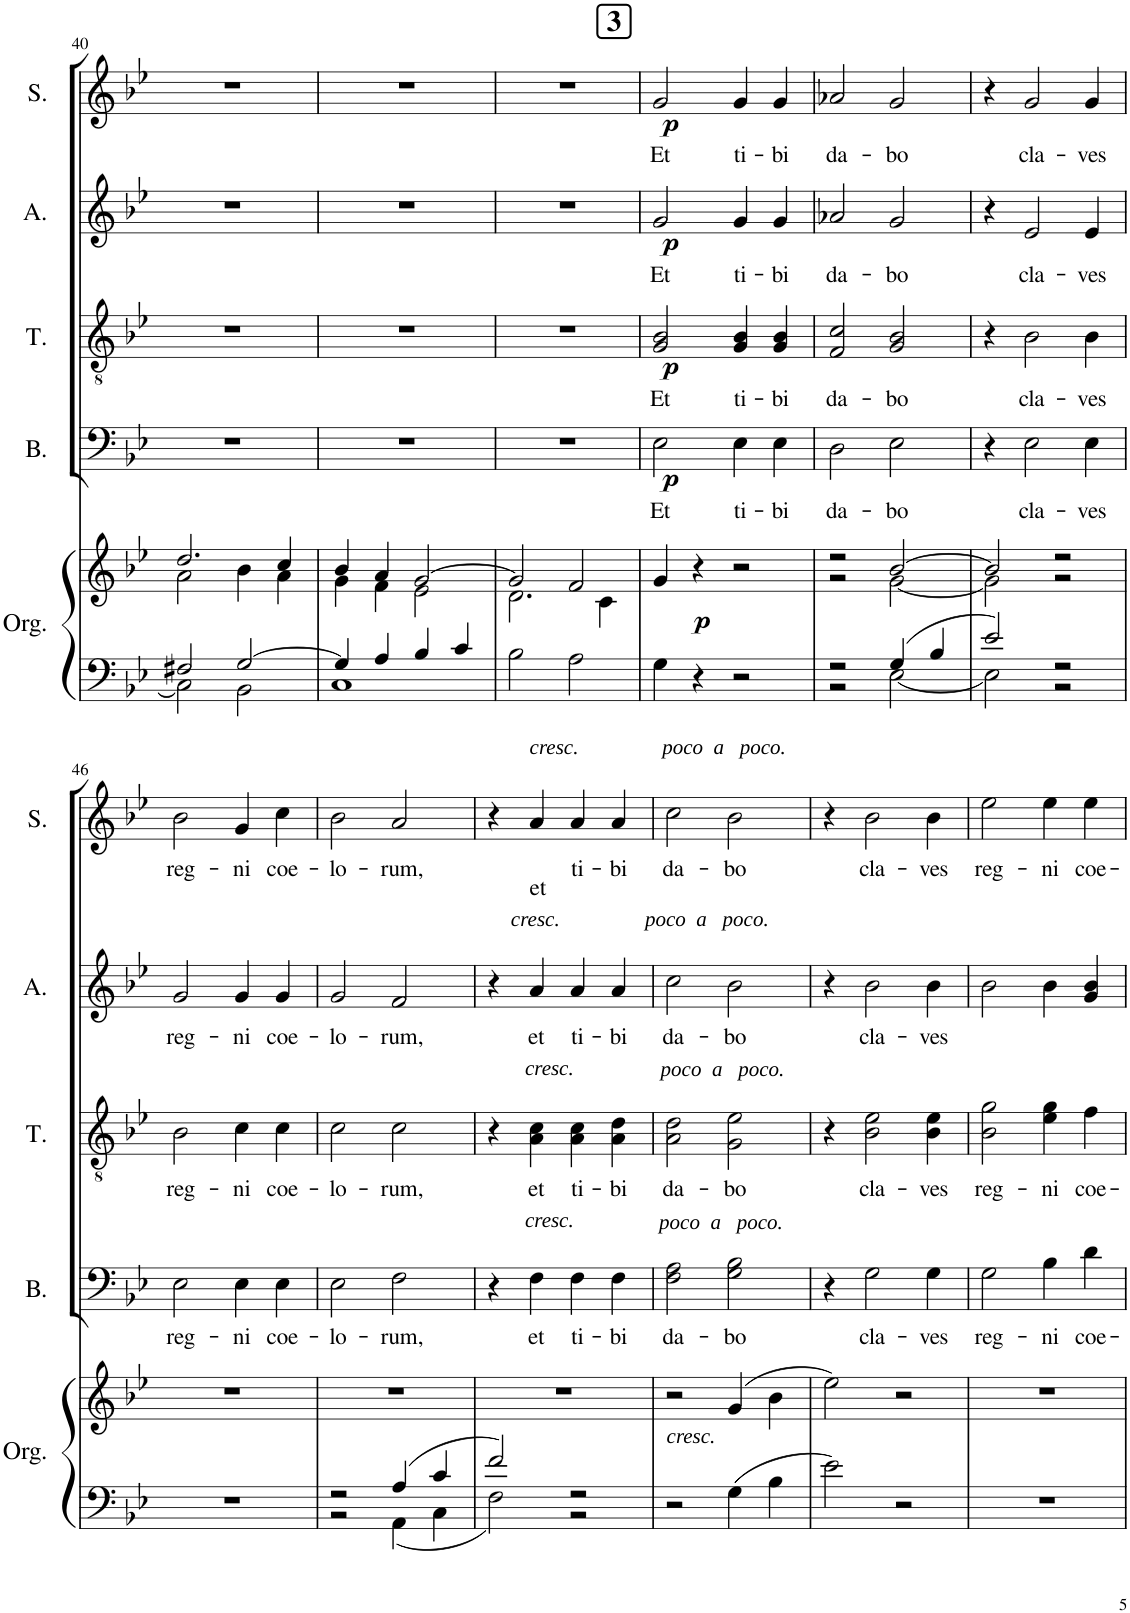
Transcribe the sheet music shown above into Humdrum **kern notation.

**kern	**kern	**dynam	**kern	**text	**dynam	**kern	**text	**dynam	**kern	**text	**dynam	**kern	**text	**dynam
*part5	*part5	*part5	*part4	*part4	*part4	*part3	*part3	*part3	*part2	*part2	*part2	*part1	*part1	*part1
*staff6	*staff5	*staff5/6	*staff4	*staff4	*staff4	*staff3	*staff3	*staff3	*staff2	*staff2	*staff2	*staff1	*staff1	*staff1
*I"Orgue	*	*	*I"Bass	*	*	*I"Tenor	*	*	*I"Alto	*	*	*I"Soprano	*	*
*I'Org.	*	*	*I'B.	*	*	*I'T.	*	*	*I'A.	*	*	*I'S.	*	*
!!LO:PB:g=z
*clefF4	*clefG2	*	*clefF4	*	*	*clefGv2	*	*	*clefG2	*	*	*clefG2	*	*
*k[b-e-]	*k[b-e-]	*	*k[b-e-]	*	*	*k[b-e-]	*	*	*k[b-e-]	*	*	*k[b-e-]	*	*
*M4/4	*M4/4	*	*M4/4	*	*	*M4/4	*	*	*M4/4	*	*	*M4/4	*	*
*met(c)	*met(c)	*	*met(c)	*	*	*met(c)	*	*	*met(c)	*	*	*met(c)	*	*
=40	=40	=40	=40	=40	=40	=40	=40	=40	=40	=40	=40	=40	=40	=40
*^	*^	*	*	*	*	*	*	*	*	*	*	*	*	*
2F#X/	2C\]	2.dd/	2a\	.	1r	.	.	1r	.	.	1r	.	.	1r	.	.
[2G/	2BB-\	.	4b-\	.	.	.	.	.	.	.	.	.	.	.	.	.
.	.	4cc/	4a\	.	.	.	.	.	.	.	.	.	.	.	.	.
=41	=41	=41	=41	=41	=41	=41	=41	=41	=41	=41	=41	=41	=41	=41	=41	=41
4G/]	1C	4b-/	4g\	.	1r	.	.	1r	.	.	1r	.	.	1r	.	.
4A/	.	4a/	4f\	.	.	.	.	.	.	.	.	.	.	.	.	.
4B-/	.	[2g/	2e-\	.	.	.	.	.	.	.	.	.	.	.	.	.
4c/	.	.	.	.	.	.	.	.	.	.	.	.	.	.	.	.
*v	*v	*	*	*	*	*	*	*	*	*	*	*	*	*	*	*
=42	=42	=42	=42	=42	=42	=42	=42	=42	=42	=42	=42	=42	=42	=42	=42
2B-\	2g/]	2.d\	.	1r	.	.	1r	.	.	1r	.	.	1r	.	.
2A\	2f/	.	.	.	.	.	.	.	.	.	.	.	.	.	.
.	.	4c\	.	.	.	.	.	.	.	.	.	.	.	.	.
!!LO:REH:place=s1:a:B:cj:fs=14:t=3
=43	=43	=43	=43	=43	=43	=43	=43	=43	=43	=43	=43	=43	=43	=43	=43
!	!	!	!	!	!LO:LY:b	!LO:DY:b	!	!LO:LY:b	!LO:DY:b	!	!LO:LY:b	!LO:DY:b	!	!LO:LY:b	!LO:DY:b
*	*v	*v	*	*	*	*	*	*	*	*	*	*	*	*	*
4G\	4g/	.	2E-\	Et	p	2G/ 2B-/	Et	p	2g/	Et	p	2g/	Et	p
!	!	!LO:DY:b	!	!	!	!	!	!	!	!	!	!	!	!
4r	4r	p	.	.	.	.	.	.	.	.	.	.	.	.
!	!	!	!	!LO:LY:b	!	!	!LO:LY:b	!	!	!LO:LY:b	!	!	!LO:LY:b	!
2r	2r	.	4E-\	ti-	.	4G/ 4B-/	ti-	.	4g/	ti-	.	4g/	ti-	.
!	!	!	!	!LO:LY:b	!	!	!LO:LY:b	!	!	!LO:LY:b	!	!	!LO:LY:b	!
.	.	.	4E-\	-bi	.	4G/ 4B-/	-bi	.	4g/	-bi	.	4g/	-bi	.
=44	=44	=44	=44	=44	=44	=44	=44	=44	=44	=44	=44	=44	=44	=44
*^	*^	*	*	*	*	*	*	*	*	*	*	*	*	*
!	!	!	!	!	!	!LO:LY:b	!	!	!LO:LY:b	!	!	!LO:LY:b	!	!	!LO:LY:b	!
2r	2r	2r	2r	.	2D\	da-	.	2F/ 2c/	da-	.	2a-X/	da-	.	2a-X/	da-	.
!	!	!	!	!	!	!LO:LY:b	!	!	!LO:LY:b	!	!	!LO:LY:b	!	!	!LO:LY:b	!
4G/	[2E-\	[2b-/	[2g\	.	2E-\	-bo	.	2G/ 2B-/	-bo	.	2g/	-bo	.	2g/	-bo	.
4B-/	.	.	.	.	.	.	.	.	.	.	.	.	.	.	.	.
=45	=45	=45	=45	=45	=45	=45	=45	=45	=45	=45	=45	=45	=45	=45	=45	=45
2e-/	2E-\]	2b-/]	2g\]	.	4r	.	.	4r	.	.	4r	.	.	4r	.	.
!	!	!	!	!	!	!LO:LY:b	!	!	!LO:LY:b	!	!	!LO:LY:b	!	!	!LO:LY:b	!
.	.	.	.	.	2E-\	cla-	.	2B-\	cla-	.	2e-/	cla-	.	2g/	cla-	.
2r	2r	2r	2r	.	.	.	.	.	.	.	.	.	.	.	.	.
!	!	!	!	!	!	!LO:LY:b	!	!	!LO:LY:b	!	!	!LO:LY:b	!	!	!LO:LY:b	!
.	.	.	.	.	4E-\	-ves	.	4B-\	-ves	.	4e-/	-ves	.	4g/	-ves	.
*v	*v	*	*	*	*	*	*	*	*	*	*	*	*	*	*	*
*	*v	*v	*	*	*	*	*	*	*	*	*	*	*	*	*
!!LO:LB:g=z
=46	=46	=46	=46	=46	=46	=46	=46	=46	=46	=46	=46	=46	=46	=46
!	!	!	!	!LO:LY:b	!	!	!LO:LY:b	!	!	!LO:LY:b	!	!	!LO:LY:b	!
1r	1r	.	2E-\	reg-	.	2B-\	reg-	.	2g/	reg-	.	2b-\	reg-	.
!	!	!	!	!LO:LY:b	!	!	!LO:LY:b	!	!	!LO:LY:b	!	!	!LO:LY:b	!
.	.	.	4E-\	-ni	.	4c\	-ni	.	4g/	-ni	.	4g/	-ni	.
!	!	!	!	!LO:LY:b	!	!	!LO:LY:b	!	!	!LO:LY:b	!	!	!LO:LY:b	!
.	.	.	4E-\	coe-	.	4c\	coe-	.	4g/	coe-	.	4cc\	coe-	.
=47	=47	=47	=47	=47	=47	=47	=47	=47	=47	=47	=47	=47	=47	=47
*^	*	*	*	*	*	*	*	*	*	*	*	*	*	*
!	!	!	!	!	!LO:LY:b	!	!	!LO:LY:b	!	!	!LO:LY:b	!	!	!LO:LY:b	!
2r	2r	1r	.	2E-\	-lo-	.	2c\	-lo-	.	2g/	-lo-	.	2b-\	-lo-	.
!	!	!	!	!	!LO:LY:b	!	!	!LO:LY:b	!	!	!LO:LY:b	!	!	!LO:LY:b	!
4A/	4AA\	.	.	2F\	-rum,	.	2c\	-rum,	.	2f/	-rum,	.	2a/	-rum,	.
4c/	4C\	.	.	.	.	.	.	.	.	.	.	.	.	.	.
=48	=48	=48	=48	=48	=48	=48	=48	=48	=48	=48	=48	=48	=48	=48	=48
2f/	2F\	1r	.	4r	.	.	4r	.	.	4r	.	.	4r	.	.
!	!	!	!	!	!	!	!	!	!	!	!	!	!LO:TX:a:i:t=cresc.	!	!
!	!	!	!	!	!	!	!	!	!	!LO:TX:a:i:t=cresc.	!	!	!	!	!
!	!	!	!	!	!	!	!LO:TX:a:i:t=cresc.	!	!	!	!	!	!	!	!
!	!	!	!	!LO:TX:a:i:t=cresc.	!	!	!	!	!	!	!	!	!	!	!
!	!	!	!	!	!LO:LY:b	!	!	!LO:LY:b	!	!	!LO:LY:b	!	!	!LO:LY:b	!
.	.	.	.	4F\	et	.	4A\ 4c\	et	.	4a/	et	.	4a/	et	.
!	!	!	!	!	!LO:LY:b	!	!	!LO:LY:b	!	!	!LO:LY:b	!	!	!LO:LY:b	!
2r	2r	.	.	4F\	ti-	.	4A\ 4c\	ti-	.	4a/	ti-	.	4a/	ti-	.
!	!	!	!	!	!LO:LY:b	!	!	!LO:LY:b	!	!	!LO:LY:b	!	!	!LO:LY:b	!
.	.	.	.	4F\	-bi	.	4A\ 4d\	-bi	.	4a/	-bi	.	4a/	-bi	.
*v	*v	*	*	*	*	*	*	*	*	*	*	*	*	*	*
=49	=49	=49	=49	=49	=49	=49	=49	=49	=49	=49	=49	=49	=49	=49
!	!	!	!	!	!	!	!	!	!	!	!	!LO:TX:a:i:t=poco  a   poco.	!	!
!	!	!	!	!	!	!	!	!	!LO:TX:a:i:t=poco  a   poco.	!	!	!	!	!
!	!	!	!	!	!	!LO:TX:a:i:t=poco  a   poco.	!	!	!	!	!	!	!	!
!	!	!	!LO:TX:a:i:t=poco  a   poco.	!	!	!	!	!	!	!	!	!	!	!
!LO:TX:a:i:t=cresc.	!	!	!	!	!	!	!	!	!	!	!	!	!	!
!	!	!	!	!LO:LY:b	!	!	!LO:LY:b	!	!	!LO:LY:b	!	!	!LO:LY:b	!
2r	2r	.	2F\ 2A\	da-	.	2A\ 2d\	da-	.	2cc\	da-	.	2cc\	da-	.
!	!	!	!	!LO:LY:b	!	!	!LO:LY:b	!	!	!LO:LY:b	!	!	!LO:LY:b	!
4G\	(4g/	.	2G\ 2B-\	-bo	.	2G\ 2e-\	-bo	.	2b-\	-bo	.	2b-\	-bo	.
4B-\	4b-\	.	.	.	.	.	.	.	.	.	.	.	.	.
=50	=50	=50	=50	=50	=50	=50	=50	=50	=50	=50	=50	=50	=50	=50
2e-\	2ee-\)	.	4r	.	.	4r	.	.	4r	.	.	4r	.	.
!	!	!	!	!LO:LY:b	!	!	!LO:LY:b	!	!	!LO:LY:b	!	!	!LO:LY:b	!
.	.	.	2G\	cla-	.	2B-\ 2e-\	cla-	.	2b-\	cla-	.	2b-\	cla-	.
2r	2r	.	.	.	.	.	.	.	.	.	.	.	.	.
!	!	!	!	!LO:LY:b	!	!	!LO:LY:b	!	!	!LO:LY:b	!	!	!LO:LY:b	!
.	.	.	4G\	-ves	.	4B-\ 4e-\	-ves	.	4b-\	-ves	.	4b-\	-ves	.
=51	=51	=51	=51	=51	=51	=51	=51	=51	=51	=51	=51	=51	=51	=51
!	!	!	!	!LO:LY:b	!	!	!LO:LY:b	!	!	!	!	!	!LO:LY:b	!
1r	1r	.	2G\	reg-	.	2B-\ 2g\	reg-	.	2b-\	.	.	2ee-\	reg-	.
!	!	!	!	!LO:LY:b	!	!	!LO:LY:b	!	!	!	!	!	!LO:LY:b	!
.	.	.	4B-\	-ni	.	4e-\ 4g\	-ni	.	4b-\	.	.	4ee-\	-ni	.
!	!	!	!	!LO:LY:b	!	!	!LO:LY:b	!	!	!	!	!	!LO:LY:b	!
.	.	.	4d\	coe-	.	4f\	coe-	.	4g/ 4b-/	.	.	4ee-\	coe-	.
=	=	=	=	=	=	=	=	=	=	=	=	=	=	=
*-	*-	*-	*-	*-	*-	*-	*-	*-	*-	*-	*-	*-	*-	*-
